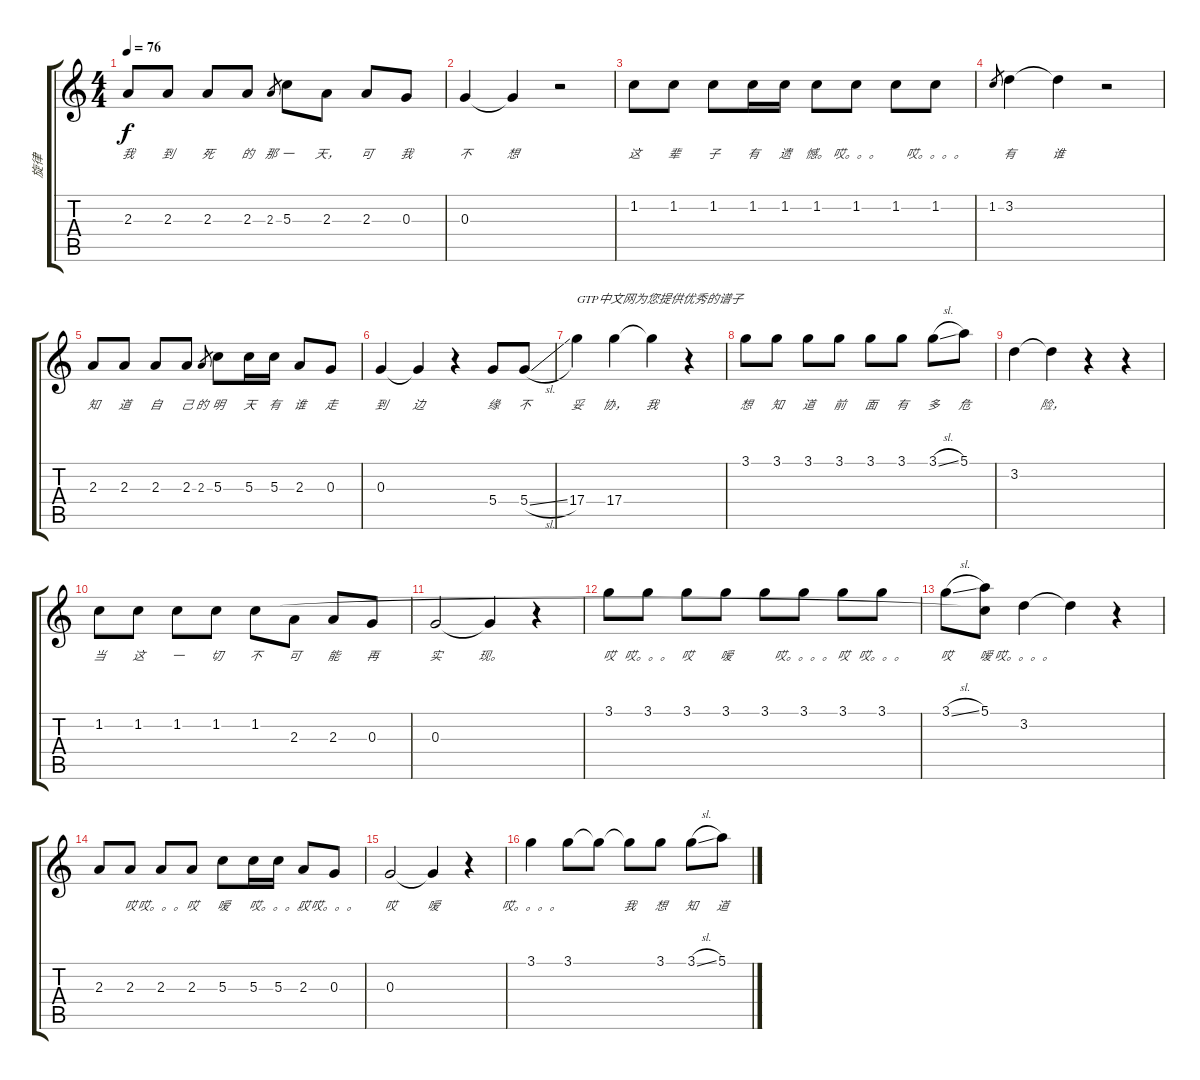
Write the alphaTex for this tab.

\track ("旋律" "旋律") {instrument acousticguitarnylon}
\staff {score tabs}
\tuning (E4 B3 G3 D3 A2 E2) {hide}
\ts (4 4)
\tempo 76
\clef g2
\ks c
2.3.8{lyrics (0 "我") lyrics (1 "") lyrics (2 "") lyrics (3 "") lyrics (4 "") dy f} 2.3.8{lyrics (0 "到") lyrics (1 "") lyrics (2 "") lyrics (3 "") lyrics (4 "")} 2.3.8{lyrics (0 "死") lyrics (1 "") lyrics (2 "") lyrics (3 "") lyrics (4 "")} 2.3.8{lyrics (0 "的") lyrics (1 "") lyrics (2 "") lyrics (3 "") lyrics (4 "")} 2.3.8{lyrics (0 "那") lyrics (1 "") lyrics (2 "") lyrics (3 "") lyrics (4 "") gr} 5.3.8{lyrics (0 "一") lyrics (1 "") lyrics (2 "") lyrics (3 "") lyrics (4 "")} 2.3.8{lyrics (0 "天，") lyrics (1 "") lyrics (2 "") lyrics (3 "") lyrics (4 "")} 2.3.8{lyrics (0 "可") lyrics (1 "") lyrics (2 "") lyrics (3 "") lyrics (4 "")} 0.3.8{lyrics (0 "我") lyrics (1 "") lyrics (2 "") lyrics (3 "") lyrics (4 "")} |
0.3.4{lyrics (0 "不") lyrics (1 "") lyrics (2 "") lyrics (3 "") lyrics (4 "")} 0.3{t}.4{lyrics (0 "想") lyrics (1 "") lyrics (2 "") lyrics (3 "") lyrics (4 "")} r.2 |
1.2.8{lyrics (0 "这") lyrics (1 "") lyrics (2 "") lyrics (3 "") lyrics (4 "")} 1.2.8{lyrics (0 "辈") lyrics (1 "") lyrics (2 "") lyrics (3 "") lyrics (4 "")} 1.2.8{lyrics (0 "子") lyrics (1 "") lyrics (2 "") lyrics (3 "") lyrics (4 "")} 1.2.16{lyrics (0 "有") lyrics (1 "") lyrics (2 "") lyrics (3 "") lyrics (4 "")} 1.2.16{lyrics (0 "遗") lyrics (1 "") lyrics (2 "") lyrics (3 "") lyrics (4 "")} 1.2.8{lyrics (0 "憾。") lyrics (1 "") lyrics (2 "") lyrics (3 "") lyrics (4 "")} 1.2.8{lyrics (0 "哎。。。") lyrics (1 "") lyrics (2 "") lyrics (3 "") lyrics (4 "")} 1.2.8{lyrics (0 "") lyrics (1 "") lyrics (2 "") lyrics (3 "") lyrics (4 "")} 1.2.8{lyrics (0 "哎。。。。") lyrics (1 "") lyrics (2 "") lyrics (3 "") lyrics (4 "")} |
1.2.8{lyrics (0 "") lyrics (1 "") lyrics (2 "") lyrics (3 "") lyrics (4 "") gr} 3.2.4{lyrics (0 "有") lyrics (1 "") lyrics (2 "") lyrics (3 "") lyrics (4 "")} 3.2{t}.4{lyrics (0 "谁") lyrics (1 "") lyrics (2 "") lyrics (3 "") lyrics (4 "")} r.2 |
2.3.8{lyrics (0 "知") lyrics (1 "") lyrics (2 "") lyrics (3 "") lyrics (4 "")} 2.3.8{lyrics (0 "道") lyrics (1 "") lyrics (2 "") lyrics (3 "") lyrics (4 "")} 2.3.8{lyrics (0 "自") lyrics (1 "") lyrics (2 "") lyrics (3 "") lyrics (4 "")} 2.3.8{lyrics (0 "己") lyrics (1 "") lyrics (2 "") lyrics (3 "") lyrics (4 "")} 2.3.8{lyrics (0 "的") lyrics (1 "") lyrics (2 "") lyrics (3 "") lyrics (4 "") gr} 5.3.8{lyrics (0 "明") lyrics (1 "") lyrics (2 "") lyrics (3 "") lyrics (4 "")} 5.3.16{lyrics (0 "天") lyrics (1 "") lyrics (2 "") lyrics (3 "") lyrics (4 "")} 5.3.16{lyrics (0 "有") lyrics (1 "") lyrics (2 "") lyrics (3 "") lyrics (4 "")} 2.3.8{lyrics (0 "谁") lyrics (1 "") lyrics (2 "") lyrics (3 "") lyrics (4 "")} 0.3.8{lyrics (0 "走") lyrics (1 "") lyrics (2 "") lyrics (3 "") lyrics (4 "")} |
0.3.4{lyrics (0 "到") lyrics (1 "") lyrics (2 "") lyrics (3 "") lyrics (4 "")} 0.3{t}.4{lyrics (0 "边") lyrics (1 "") lyrics (2 "") lyrics (3 "") lyrics (4 "")} r.4 5.4.8{lyrics (0 "缘") lyrics (1 "") lyrics (2 "") lyrics (3 "") lyrics (4 "")} 5.4{sl}.8{lyrics (0 "不") lyrics (1 "") lyrics (2 "") lyrics (3 "") lyrics (4 "")} |
17.4.4{txt "GTP中文网为您提供优秀的谱子" lyrics (0 "妥") lyrics (1 "") lyrics (2 "") lyrics (3 "") lyrics (4 "")} 17.4.4{lyrics (0 "协，") lyrics (1 "") lyrics (2 "") lyrics (3 "") lyrics (4 "")} 17.4{t}.4{lyrics (0 "我") lyrics (1 "") lyrics (2 "") lyrics (3 "") lyrics (4 "")} r.4 |
3.1.8{lyrics (0 "想") lyrics (1 "") lyrics (2 "") lyrics (3 "") lyrics (4 "")} 3.1.8{lyrics (0 "知") lyrics (1 "") lyrics (2 "") lyrics (3 "") lyrics (4 "")} 3.1.8{lyrics (0 "道") lyrics (1 "") lyrics (2 "") lyrics (3 "") lyrics (4 "")} 3.1.8{lyrics (0 "前") lyrics (1 "") lyrics (2 "") lyrics (3 "") lyrics (4 "")} 3.1.8{lyrics (0 "面") lyrics (1 "") lyrics (2 "") lyrics (3 "") lyrics (4 "")} 3.1.8{lyrics (0 "有") lyrics (1 "") lyrics (2 "") lyrics (3 "") lyrics (4 "")} 3.1{sl}.8{lyrics (0 "多") lyrics (1 "") lyrics (2 "") lyrics (3 "") lyrics (4 "")} 5.1.8{lyrics (0 "危") lyrics (1 "") lyrics (2 "") lyrics (3 "") lyrics (4 "")} |
3.2.4{lyrics (0 "") lyrics (1 "") lyrics (2 "") lyrics (3 "") lyrics (4 "")} 3.2{t}.4{lyrics (0 "险，") lyrics (1 "") lyrics (2 "") lyrics (3 "") lyrics (4 "")} r.4 r.4 |
1.2.8{lyrics (0 "当") lyrics (1 "") lyrics (2 "") lyrics (3 "") lyrics (4 "")} 1.2.8{lyrics (0 "这") lyrics (1 "") lyrics (2 "") lyrics (3 "") lyrics (4 "")} 1.2.8{lyrics (0 "一") lyrics (1 "") lyrics (2 "") lyrics (3 "") lyrics (4 "")} 1.2.8{lyrics (0 "切") lyrics (1 "") lyrics (2 "") lyrics (3 "") lyrics (4 "")} 1.2.8{lyrics (0 "不") lyrics (1 "") lyrics (2 "") lyrics (3 "") lyrics (4 "")} 2.3.8{lyrics (0 "可") lyrics (1 "") lyrics (2 "") lyrics (3 "") lyrics (4 "")} 2.3.8{lyrics (0 "能") lyrics (1 "") lyrics (2 "") lyrics (3 "") lyrics (4 "")} 0.3.8{lyrics (0 "再") lyrics (1 "") lyrics (2 "") lyrics (3 "") lyrics (4 "")} |
0.3.2{lyrics (0 "实") lyrics (1 "") lyrics (2 "") lyrics (3 "") lyrics (4 "")} 0.3{t}.4{lyrics (0 "现。") lyrics (1 "") lyrics (2 "") lyrics (3 "") lyrics (4 "")} r.4 |
3.1.8{lyrics (0 "哎") lyrics (1 "") lyrics (2 "") lyrics (3 "") lyrics (4 "")} 3.1.8{lyrics (0 "哎。。。") lyrics (1 "") lyrics (2 "") lyrics (3 "") lyrics (4 "")} 3.1.8{lyrics (0 "哎") lyrics (1 "") lyrics (2 "") lyrics (3 "") lyrics (4 "")} 3.1.8{lyrics (0 "嗳") lyrics (1 "") lyrics (2 "") lyrics (3 "") lyrics (4 "")} 3.1.8{lyrics (0 "") lyrics (1 "") lyrics (2 "") lyrics (3 "") lyrics (4 "")} 3.1.8{lyrics (0 "哎。。。。") lyrics (1 "") lyrics (2 "") lyrics (3 "") lyrics (4 "")} 3.1.8{lyrics (0 "哎") lyrics (1 "") lyrics (2 "") lyrics (3 "") lyrics (4 "")} 3.1.8{lyrics (0 "哎。。。") lyrics (1 "") lyrics (2 "") lyrics (3 "") lyrics (4 "")} |
3.1{sl}.8{lyrics (0 "哎") lyrics (1 "") lyrics (2 "") lyrics (3 "") lyrics (4 "")} (5.1 1.2{t}).8{lyrics (0 "嗳") lyrics (1 "") lyrics (2 "") lyrics (3 "") lyrics (4 "")} 3.2.4{lyrics (0 "哎。。。。") lyrics (1 "") lyrics (2 "") lyrics (3 "") lyrics (4 "")} 3.2{t}.4{lyrics (0 "") lyrics (1 "") lyrics (2 "") lyrics (3 "") lyrics (4 "")} r.4 |
2.3.8{lyrics (0 "") lyrics (1 "") lyrics (2 "") lyrics (3 "") lyrics (4 "")} 2.3.8{lyrics (0 "哎") lyrics (1 "") lyrics (2 "") lyrics (3 "") lyrics (4 "")} 2.3.8{lyrics (0 "哎。。。") lyrics (1 "") lyrics (2 "") lyrics (3 "") lyrics (4 "")} 2.3.8{lyrics (0 "哎") lyrics (1 "") lyrics (2 "") lyrics (3 "") lyrics (4 "")} 5.3.8{lyrics (0 "嗳") lyrics (1 "") lyrics (2 "") lyrics (3 "") lyrics (4 "")} 5.3.16{lyrics (0 "") lyrics (1 "") lyrics (2 "") lyrics (3 "") lyrics (4 "")} 5.3.16{lyrics (0 "哎。。。。") lyrics (1 "") lyrics (2 "") lyrics (3 "") lyrics (4 "")} 2.3.8{lyrics (0 "哎") lyrics (1 "") lyrics (2 "") lyrics (3 "") lyrics (4 "")} 0.3.8{lyrics (0 "哎。。。") lyrics (1 "") lyrics (2 "") lyrics (3 "") lyrics (4 "")} |
0.3.2{lyrics (0 "哎") lyrics (1 "") lyrics (2 "") lyrics (3 "") lyrics (4 "")} 0.3{t}.4{lyrics (0 "嗳") lyrics (1 "") lyrics (2 "") lyrics (3 "") lyrics (4 "")} r.4 |
3.1.4{lyrics (0 "哎。。。。") lyrics (1 "") lyrics (2 "") lyrics (3 "") lyrics (4 "")} 3.1.8{lyrics (0 "") lyrics (1 "") lyrics (2 "") lyrics (3 "") lyrics (4 "")} 3.1{t}.8{lyrics (0 "") lyrics (1 "") lyrics (2 "") lyrics (3 "") lyrics (4 "")} 3.1{t}.8{lyrics (0 "我") lyrics (1 "") lyrics (2 "") lyrics (3 "") lyrics (4 "")} 3.1.8{lyrics (0 "想") lyrics (1 "") lyrics (2 "") lyrics (3 "") lyrics (4 "")} 3.1{sl}.8{lyrics (0 "知") lyrics (1 "") lyrics (2 "") lyrics (3 "") lyrics (4 "")} 5.1.8{lyrics (0 "道") lyrics (1 "") lyrics (2 "") lyrics (3 "") lyrics (4 "")}
